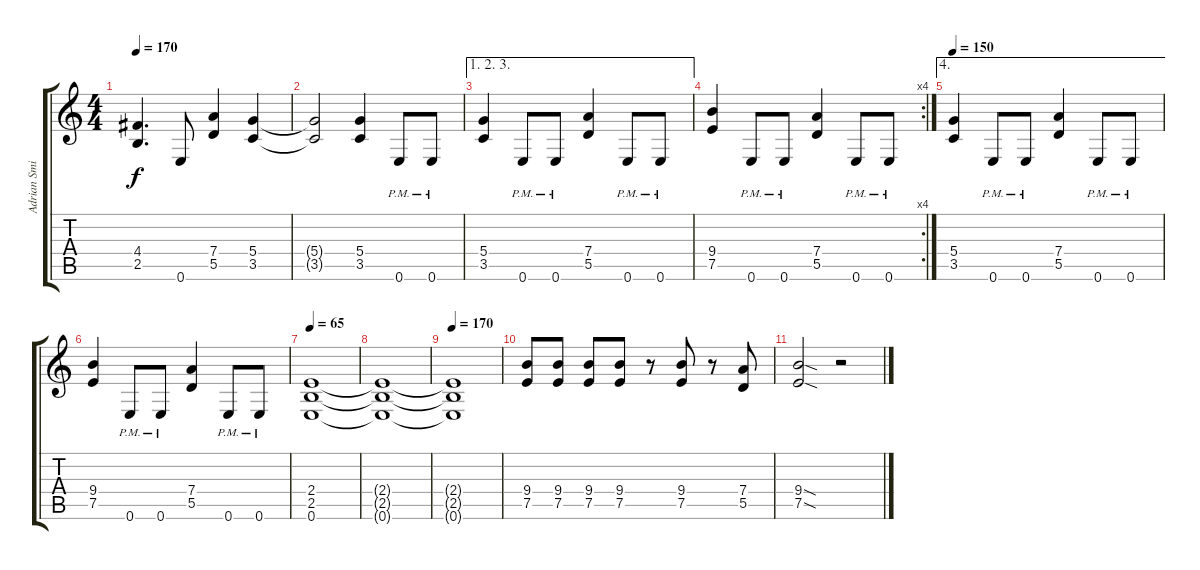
\track ("Adrian Smith" "Adrian Smi") {instrument distortionguitar}
\staff {score tabs}
\tuning (E4 B3 G3 D3 A2 E2) {hide}
\ts (4 4)
\tempo 170
\clef g2
\ks c
(4.4 2.5).4{d dy f} 0.6.8 (7.4 5.5).4 (5.4 3.5).4 |
(5.4{t} 3.5{t}).2 (5.4 3.5).4 0.6{pm}.8 0.6{pm}.8 |
\ae (1 2 3)
(5.4 3.5).4 0.6{pm}.8 0.6{pm}.8 (7.4 5.5).4 0.6{pm}.8 0.6{pm}.8 |
\rc 4
(9.4 7.5).4 0.6{pm}.8 0.6{pm}.8 (7.4 5.5).4 0.6{pm}.8 0.6{pm}.8 |
\ae 4
\tempo 150
(5.4 3.5).4 0.6{pm}.8 0.6{pm}.8 (7.4 5.5).4 0.6{pm}.8 0.6{pm}.8 |
(9.4 7.5).4 0.6{pm}.8 0.6{pm}.8 (7.4 5.5).4 0.6{pm}.8 0.6{pm}.8 |
\tempo 65
(2.4 2.5 0.6).1 |
(2.4{t} 2.5{t} 0.6{t}).1 |
\tempo 170
(2.4{t} 2.5{t} 0.6{t}).1 |
(9.4 7.5).8 (9.4 7.5).8 (9.4 7.5).8 (9.4 7.5).8 r.8 (9.4 7.5).8 r.8 (7.4 5.5).8 |
(9.4{sod} 7.5{sod}).2 r.2
